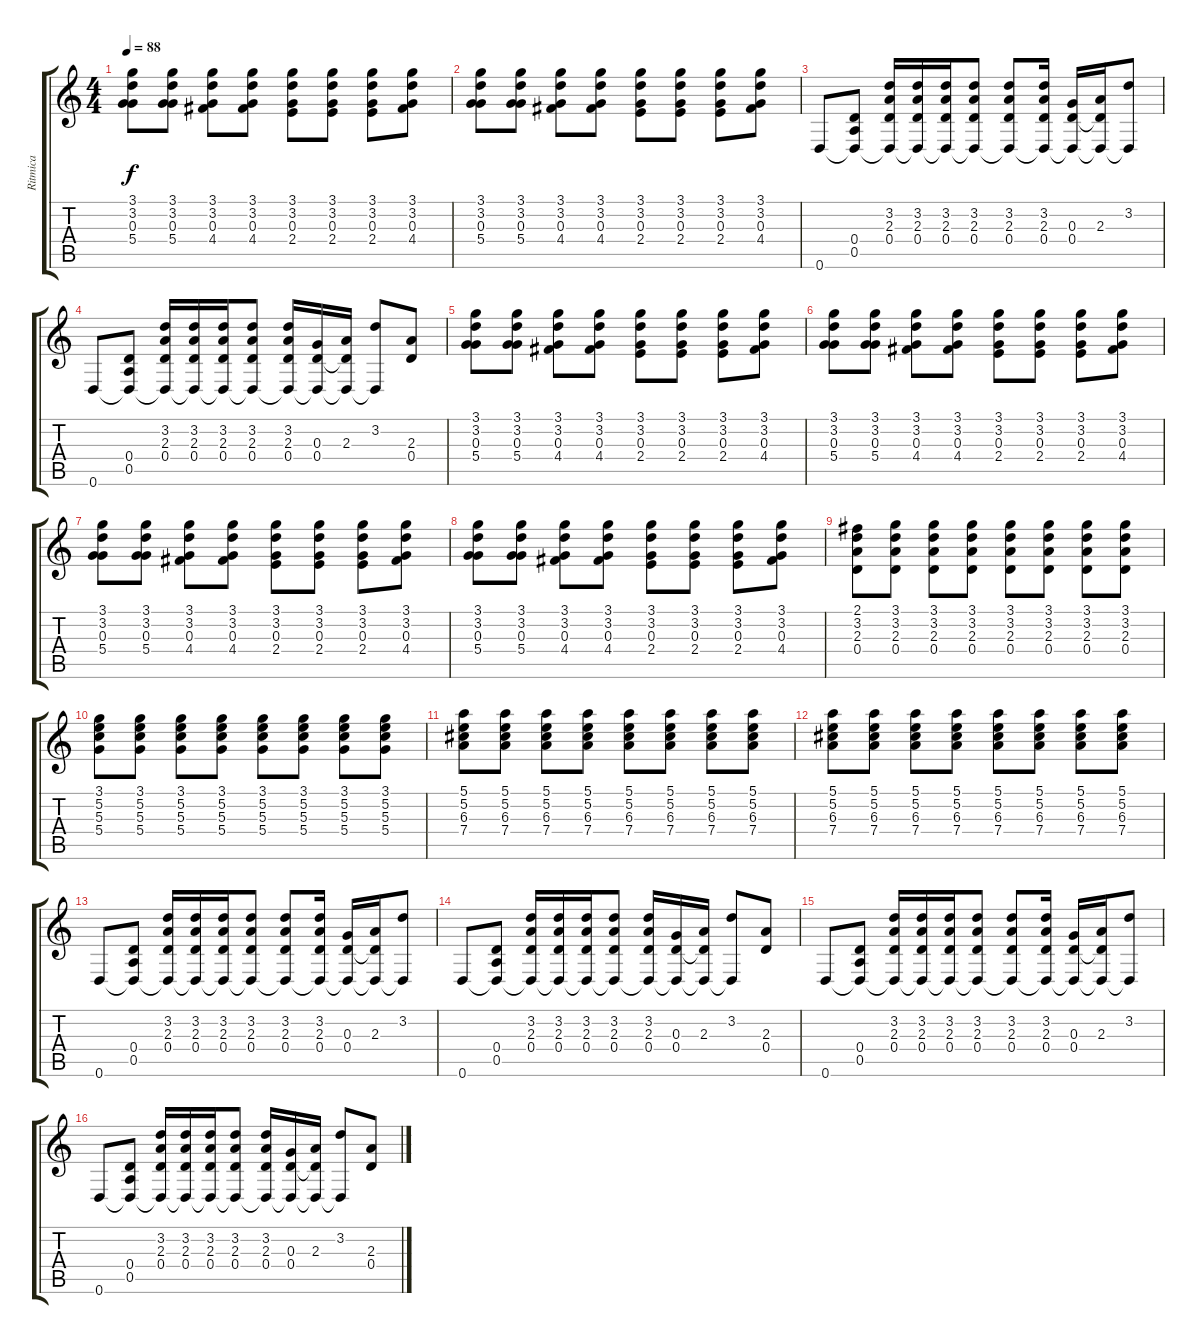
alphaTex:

\track ("Ritmica" "Ritmica") {instrument acousticguitarsteel}
\staff {score tabs}
\tuning (E4 B3 G3 D3 A2 D2) {hide}
\ts (4 4)
\tempo 88
\clef g2
\ks c
(3.1 3.2 0.3 5.4).8{dy f} (3.1 3.2 0.3 5.4).8 (3.1 3.2 0.3 4.4).8 (3.1 3.2 0.3 4.4).8 (3.1 3.2 0.3 2.4).8 (3.1 3.2 0.3 2.4).8 (3.1 3.2 0.3 2.4).8 (3.1 3.2 0.3 4.4).8 |
(3.1 3.2 0.3 5.4).8 (3.1 3.2 0.3 5.4).8 (3.1 3.2 0.3 4.4).8 (3.1 3.2 0.3 4.4).8 (3.1 3.2 0.3 2.4).8 (3.1 3.2 0.3 2.4).8 (3.1 3.2 0.3 2.4).8 (3.1 3.2 0.3 4.4).8 |
0.6.8 (0.4 0.5 0.6{t}).8 (3.2 2.3 0.4 0.6{t}).16 (3.2 2.3 0.4 0.6{t}).16 (3.2 2.3 0.4 0.6{t}).16 (3.2 2.3 0.4 0.6{t}).8 (3.2 2.3 0.4 0.6{t}).8 (3.2 2.3 0.4 0.6{t}).16 (0.3 0.4 0.6{t}).16 (2.3 0.4{t} 0.6{t}).16 (3.2 0.6{t}).8 |
0.6.8 (0.4 0.5 0.6{t}).8 (3.2 2.3 0.4 0.6{t}).16 (3.2 2.3 0.4 0.6{t}).16 (3.2 2.3 0.4 0.6{t}).16 (3.2 2.3 0.4 0.6{t}).8 (3.2 2.3 0.4 0.6{t}).16 (0.3 0.4 0.6{t}).16 (2.3 0.4{t} 0.6{t}).16 (3.2 0.6{t}).8 (2.3 0.4).8 |
(3.1 3.2 0.3 5.4).8 (3.1 3.2 0.3 5.4).8 (3.1 3.2 0.3 4.4).8 (3.1 3.2 0.3 4.4).8 (3.1 3.2 0.3 2.4).8 (3.1 3.2 0.3 2.4).8 (3.1 3.2 0.3 2.4).8 (3.1 3.2 0.3 4.4).8 |
(3.1 3.2 0.3 5.4).8 (3.1 3.2 0.3 5.4).8 (3.1 3.2 0.3 4.4).8 (3.1 3.2 0.3 4.4).8 (3.1 3.2 0.3 2.4).8 (3.1 3.2 0.3 2.4).8 (3.1 3.2 0.3 2.4).8 (3.1 3.2 0.3 4.4).8 |
(3.1 3.2 0.3 5.4).8 (3.1 3.2 0.3 5.4).8 (3.1 3.2 0.3 4.4).8 (3.1 3.2 0.3 4.4).8 (3.1 3.2 0.3 2.4).8 (3.1 3.2 0.3 2.4).8 (3.1 3.2 0.3 2.4).8 (3.1 3.2 0.3 4.4).8 |
(3.1 3.2 0.3 5.4).8 (3.1 3.2 0.3 5.4).8 (3.1 3.2 0.3 4.4).8 (3.1 3.2 0.3 4.4).8 (3.1 3.2 0.3 2.4).8 (3.1 3.2 0.3 2.4).8 (3.1 3.2 0.3 2.4).8 (3.1 3.2 0.3 4.4).8 |
(2.1 3.2 2.3 0.4).8 (3.1 3.2 2.3 0.4).8 (3.1 3.2 2.3 0.4).8 (3.1 3.2 2.3 0.4).8 (3.1 3.2 2.3 0.4).8 (3.1 3.2 2.3 0.4).8 (3.1 3.2 2.3 0.4).8 (3.1 3.2 2.3 0.4).8 |
(3.1 5.2 5.3 5.4).8 (3.1 5.2 5.3 5.4).8 (3.1 5.2 5.3 5.4).8 (3.1 5.2 5.3 5.4).8 (3.1 5.2 5.3 5.4).8 (3.1 5.2 5.3 5.4).8 (3.1 5.2 5.3 5.4).8 (3.1 5.2 5.3 5.4).8 |
(5.1 5.2 6.3 7.4).8 (5.1 5.2 6.3 7.4).8 (5.1 5.2 6.3 7.4).8 (5.1 5.2 6.3 7.4).8 (5.1 5.2 6.3 7.4).8 (5.1 5.2 6.3 7.4).8 (5.1 5.2 6.3 7.4).8 (5.1 5.2 6.3 7.4).8 |
(5.1 5.2 6.3 7.4).8 (5.1 5.2 6.3 7.4).8 (5.1 5.2 6.3 7.4).8 (5.1 5.2 6.3 7.4).8 (5.1 5.2 6.3 7.4).8 (5.1 5.2 6.3 7.4).8 (5.1 5.2 6.3 7.4).8 (5.1 5.2 6.3 7.4).8 |
0.6.8 (0.4 0.5 0.6{t}).8 (3.2 2.3 0.4 0.6{t}).16 (3.2 2.3 0.4 0.6{t}).16 (3.2 2.3 0.4 0.6{t}).16 (3.2 2.3 0.4 0.6{t}).8 (3.2 2.3 0.4 0.6{t}).8 (3.2 2.3 0.4 0.6{t}).16 (0.3 0.4 0.6{t}).16 (2.3 0.4{t} 0.6{t}).16 (3.2 0.6{t}).8 |
0.6.8 (0.4 0.5 0.6{t}).8 (3.2 2.3 0.4 0.6{t}).16 (3.2 2.3 0.4 0.6{t}).16 (3.2 2.3 0.4 0.6{t}).16 (3.2 2.3 0.4 0.6{t}).8 (3.2 2.3 0.4 0.6{t}).16 (0.3 0.4 0.6{t}).16 (2.3 0.4{t} 0.6{t}).16 (3.2 0.6{t}).8 (2.3 0.4).8 |
0.6.8 (0.4 0.5 0.6{t}).8 (3.2 2.3 0.4 0.6{t}).16 (3.2 2.3 0.4 0.6{t}).16 (3.2 2.3 0.4 0.6{t}).16 (3.2 2.3 0.4 0.6{t}).8 (3.2 2.3 0.4 0.6{t}).8 (3.2 2.3 0.4 0.6{t}).16 (0.3 0.4 0.6{t}).16 (2.3 0.4{t} 0.6{t}).16 (3.2 0.6{t}).8 |
0.6.8 (0.4 0.5 0.6{t}).8 (3.2 2.3 0.4 0.6{t}).16 (3.2 2.3 0.4 0.6{t}).16 (3.2 2.3 0.4 0.6{t}).16 (3.2 2.3 0.4 0.6{t}).8 (3.2 2.3 0.4 0.6{t}).16 (0.3 0.4 0.6{t}).16 (2.3 0.4{t} 0.6{t}).16 (3.2 0.6{t}).8 (2.3 0.4).8
